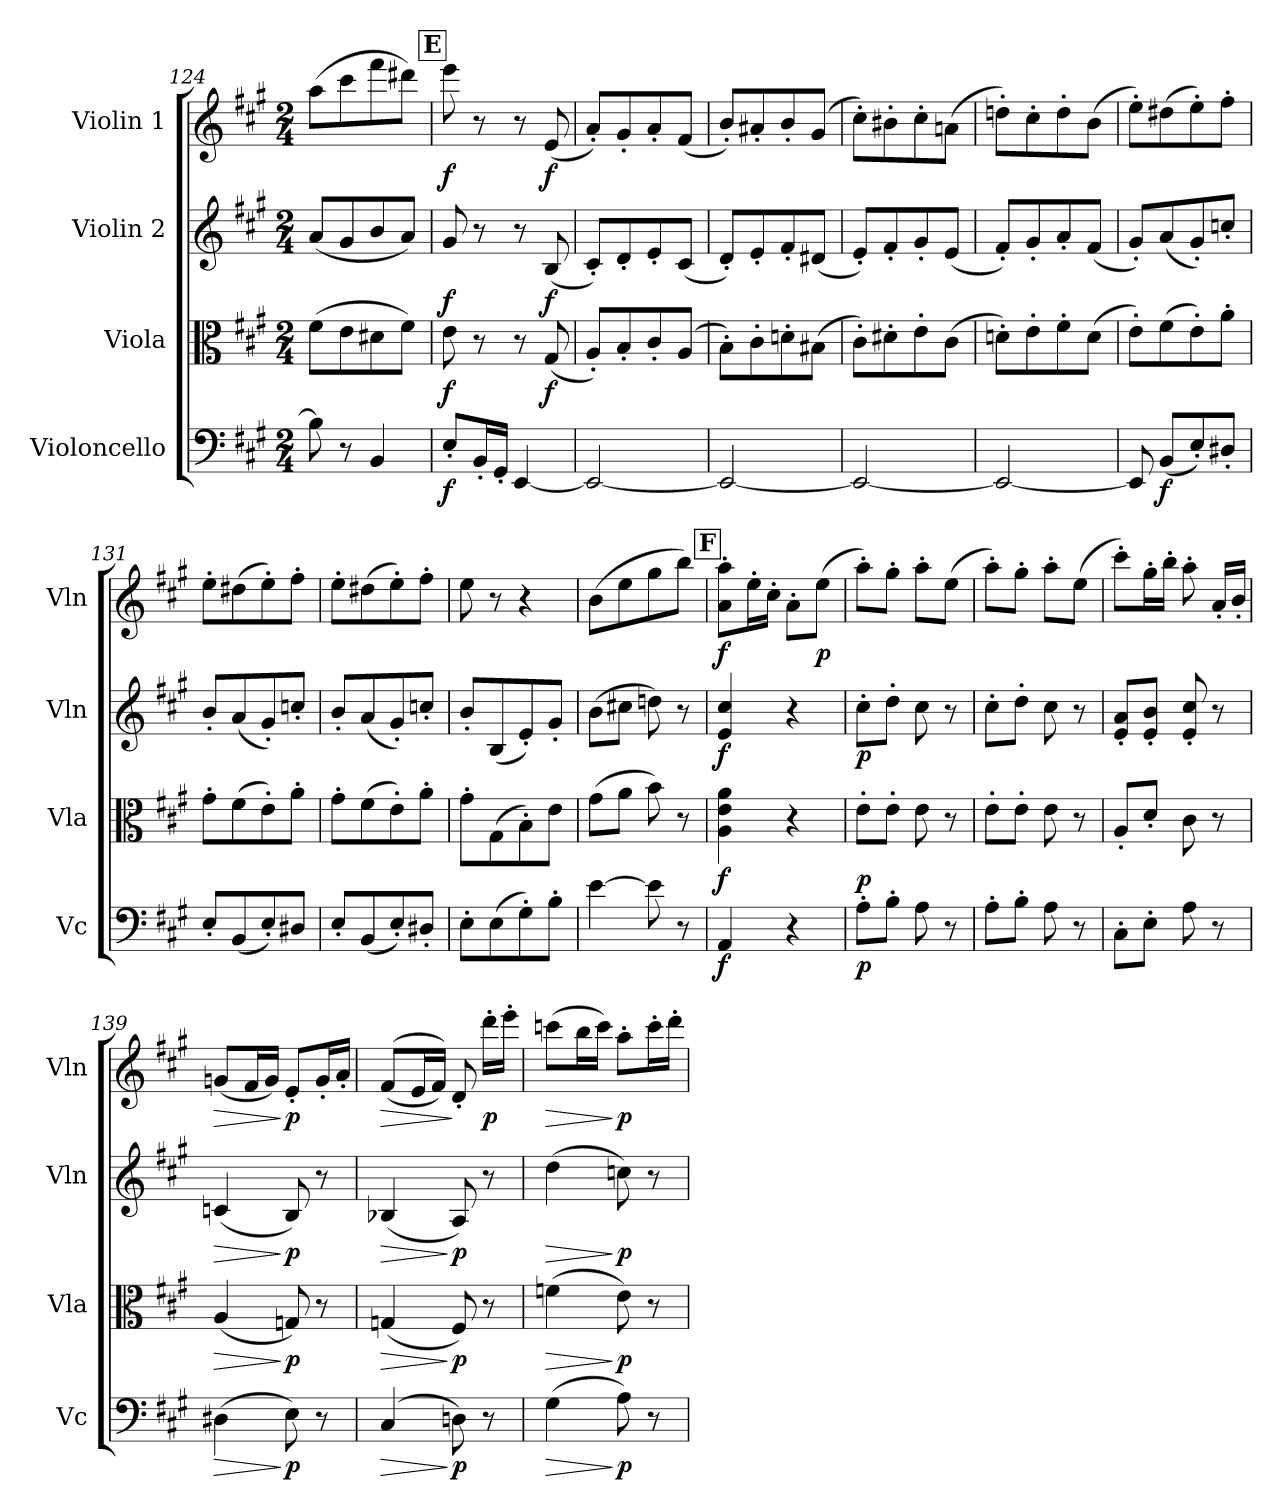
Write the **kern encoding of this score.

**kern	**dynam	**kern	**dynam	**kern	**dynam	**kern	**dynam
*part4	*part4	*part3	*part3	*part2	*part2	*part1	*part1
*staff4	*staff4	*staff3	*staff3	*staff2	*staff2	*staff1	*staff1
*I"Violoncello	*	*I"Viola	*	*I"Violin 2	*	*I"Violin 1	*
*I'Vc	*	*I'Vla	*	*I'Vln	*	*I'Vln	*
*clefF4	*	*clefC3	*	*clefG2	*	*clefG2	*
*k[f#c#g#]	*	*k[f#c#g#]	*	*k[f#c#g#]	*	*k[f#c#g#]	*
*M2/4	*	*M2/4	*	*M2/4	*	*M2/4	*
=124	=124	=124	=124	=124	=124	=124	=124
8B\]	.	(8f#\L	.	(8a/L	.	(8aa\L	.
8r	.	8e\	.	8g#/	.	8ccc#\	.
4BB/	.	8d#X\	.	8b/	.	8fff#\	.
.	.	8f#\J)	.	8a/J)	.	8ddd#X\J)	.
!!LO:REH:place=s1:a:B:cj:fs=14:t=E
=125	=125	=125	=125	=125	=125	=125	=125
!	!LO:DY:b	!	!LO:DY:b	!	!LO:DY:b	!	!LO:DY:b
8E'/L	f	8e\	f	8g#/	f	8eee\	f
16BB'/L	.	8r	.	8r	.	8r	.
16GG#'/JJ	.	.	.	.	.	.	.
[4EE/	.	8r	.	8r	.	8r	.
!	!	!	!LO:DY:b	!	!LO:DY:b	!	!LO:DY:b
.	.	(8G#/	f	(8B/	f	(8e/	f
=126	=126	=126	=126	=126	=126	=126	=126
2EE/_	.	8A'/L)	.	8c#'/L)	.	8a'/L)	.
.	.	8B'/	.	8d'/	.	8g#'/	.
.	.	8c#'/	.	8e'/	.	8a'/	.
.	.	(8A/J	.	(8c#/J	.	(8f#/J	.
=127	=127	=127	=127	=127	=127	=127	=127
2EE/_	.	8B'\L)	.	8d'/L)	.	8b'/L)	.
.	.	8c#'\	.	8e'/	.	8a#X'/	.
.	.	8dn'\	.	8f#'/	.	8b'/	.
.	.	(8B#X\J	.	(8d#X/J	.	(8g#/J	.
=128	=128	=128	=128	=128	=128	=128	=128
2EE/_	.	8c#'\L)	.	8e'/L)	.	8cc#'\L)	.
.	.	8d#X'\	.	8f#'/	.	8b#X'\	.
.	.	8e'\	.	8g#'/	.	8cc#'\	.
.	.	(8c#\J	.	(8e/J	.	(8an\J	.
!!LO:LB:g=z
=129	=129	=129	=129	=129	=129	=129	=129
2EE/_	.	8dn'\L)	.	8f#'/L)	.	8ddn'\L)	.
.	.	8e'\	.	8g#'/	.	8cc#'\	.
.	.	8f#'\	.	8a'/	.	8dd'\	.
.	.	(8d\J	.	(8f#/J	.	(8b\J	.
=130	=130	=130	=130	=130	=130	=130	=130
8EE/]	.	8e'\L)	.	8g#'/L)	.	8ee'\L)	.
!	!LO:DY:b	!	!	!	!	!	!
(8BB/L	f	(8f#\	.	(8a/	.	(8dd#X\	.
8E'/)	.	8e'\)	.	8g#'/)	.	8ee'\)	.
8D#X'/J	.	8a'\J	.	8ccn'/J	.	8ff#'\J	.
=131	=131	=131	=131	=131	=131	=131	=131
8E'/L	.	8g#'\L	.	8b'/L	.	8ee'\L	.
(8BB/	.	(8f#\	.	(8a/	.	(8dd#X\	.
8E'/)	.	8e'\)	.	8g#'/)	.	8ee'\)	.
8D#X/J	.	8a'\J	.	8ccn'/J	.	8ff#'\J	.
=132	=132	=132	=132	=132	=132	=132	=132
8E'/L	.	8g#'\L	.	8b'/L	.	8ee'\L	.
(8BB/	.	(8f#\	.	(8a/	.	(8dd#X\	.
8E'/)	.	8e'\)	.	8g#'/)	.	8ee'\)	.
8D#X'/J	.	8a'\J	.	8ccn'/J	.	8ff#'\J	.
=133	=133	=133	=133	=133	=133	=133	=133
8E'\L	.	8g#'\L	.	8b'/L	.	8ee\	.
(8E\	.	(8G#\	.	(8B/	.	8r	.
8G#'\)	.	8B'\)	.	8e'/)	.	4r	.
8B'\J	.	8e\J	.	8g#'/J	.	.	.
=134	=134	=134	=134	=134	=134	=134	=134
[4e\	.	(8g#\L	.	(8b\L	.	(8b\L	.
.	.	8a\J	.	8cc#X\J	.	8ee\	.
8e\]	.	8b\)	.	8ddn\)	.	8gg#\	.
8r	.	8r	.	8r	.	8bb\J)	.
!!LO:REH:place=s1:a:B:cj:fs=14:t=F
=135	=135	=135	=135	=135	=135	=135	=135
!	!LO:DY:b	!	!LO:DY:b	!	!LO:DY:b	!	!LO:DY:b
4AA/	f	4A\ 4e\ 4a\	f	4e/ 4cc#/	f	8a\' 8aa\'L	f
.	.	.	.	.	.	16ee'\L	.
.	.	.	.	.	.	16cc#'\JJ	.
4r	.	4r	.	4r	.	8a'\L	.
!	!	!	!	!	!	!	!LO:DY:b
.	.	.	.	.	.	(8ee\J	p
=136	=136	=136	=136	=136	=136	=136	=136
!	!LO:DY:b	!	!LO:DY:b	!	!LO:DY:b	!	!
8A'\L	p	8e'\L	p	8cc#'\L	p	8aa'\L)	.
8B'\J	.	8e'\J	.	8dd'\J	.	8gg#'\J	.
8A\	.	8e\	.	8cc#\	.	8aa'\L	.
8r	.	8r	.	8r	.	(8ee\J	.
!!LO:LB:g=z
=137	=137	=137	=137	=137	=137	=137	=137
8A'\L	.	8e'\L	.	8cc#'\L	.	8aa'\L)	.
8B'\J	.	8e'\J	.	8dd'\J	.	8gg#'\J	.
8A\	.	8e\	.	8cc#\	.	8aa'\L	.
8r	.	8r	.	8r	.	(8ee\J	.
=138	=138	=138	=138	=138	=138	=138	=138
8C#'\L	.	8A'/L	.	8e/' 8a/'L	.	8ccc#'\L)	.
8E'\J	.	8d'/J	.	8e/' 8b/'J	.	16gg#'\L	.
.	.	.	.	.	.	16bb'\JJ	.
8A\	.	8c#\	.	8e/' 8cc#/'	.	8aa'\	.
8r	.	8r	.	8r	.	16a'/LL	.
.	.	.	.	.	.	16b'/JJ	.
=139	=139	=139	=139	=139	=139	=139	=139
!	!LO:HP:b	!	!LO:HP:b	!	!LO:HP:b	!	!LO:HP:b
(4D#X\	>	(4A/	>	(4cn/	>	(8gn/L	>
.	.	.	.	.	.	16f#/L	.
.	.	.	.	.	.	16g/JJ)	.
!	!LO:DY:n=1:b	!	!LO:DY:n=1:b	!	!LO:DY:n=1:b	!	!LO:DY:n=1:b
8E\)	] p	8Gn/)	] p	8B/)	] p	8e'/L	] p
8r	.	8r	.	8r	.	16g'/L	.
.	.	.	.	.	.	16a'/JJ	.
=140	=140	=140	=140	=140	=140	=140	=140
!	!LO:HP:b	!	!LO:HP:b	!	!LO:HP:b	!	!LO:HP:b
(4C#/	>	(4Gn/	>	(4B-X/	>	((8f#/L	>
.	.	.	.	.	.	16e/L	.
.	.	.	.	.	.	16f#/JJ))	.
!	!LO:DY:n=1:b	!	!LO:DY:n=1:b	!	!LO:DY:n=1:b	!	!
8Dn\)	] p	8F#/)	] p	8A/)	] p	8d'/	]
!	!	!	!	!	!	!	!LO:DY:b
8r	.	8r	.	8r	.	16ddd'\LL	p
.	.	.	.	.	.	16eee'\JJ	.
=141	=141	=141	=141	=141	=141	=141	=141
!	!LO:HP:b	!	!LO:HP:b	!	!LO:HP:b	!	!LO:HP:b
(4G#\	>	(4fn\	>	(4dd\	>	(8cccn\L	>
.	.	.	.	.	.	16bb\L	.
.	.	.	.	.	.	16ccc\JJ)	.
!	!LO:DY:n=1:b	!	!LO:DY:n=1:b	!	!LO:DY:n=1:b	!	!LO:DY:n=1:b
8A\)	] p	8e\)	] p	8ccn\)	] p	8aa'\L	] p
8r	.	8r	.	8r	.	16ccc'\L	.
.	.	.	.	.	.	16ddd'\JJ	.
=	=	=	=	=	=	=	=
*-	*-	*-	*-	*-	*-	*-	*-
